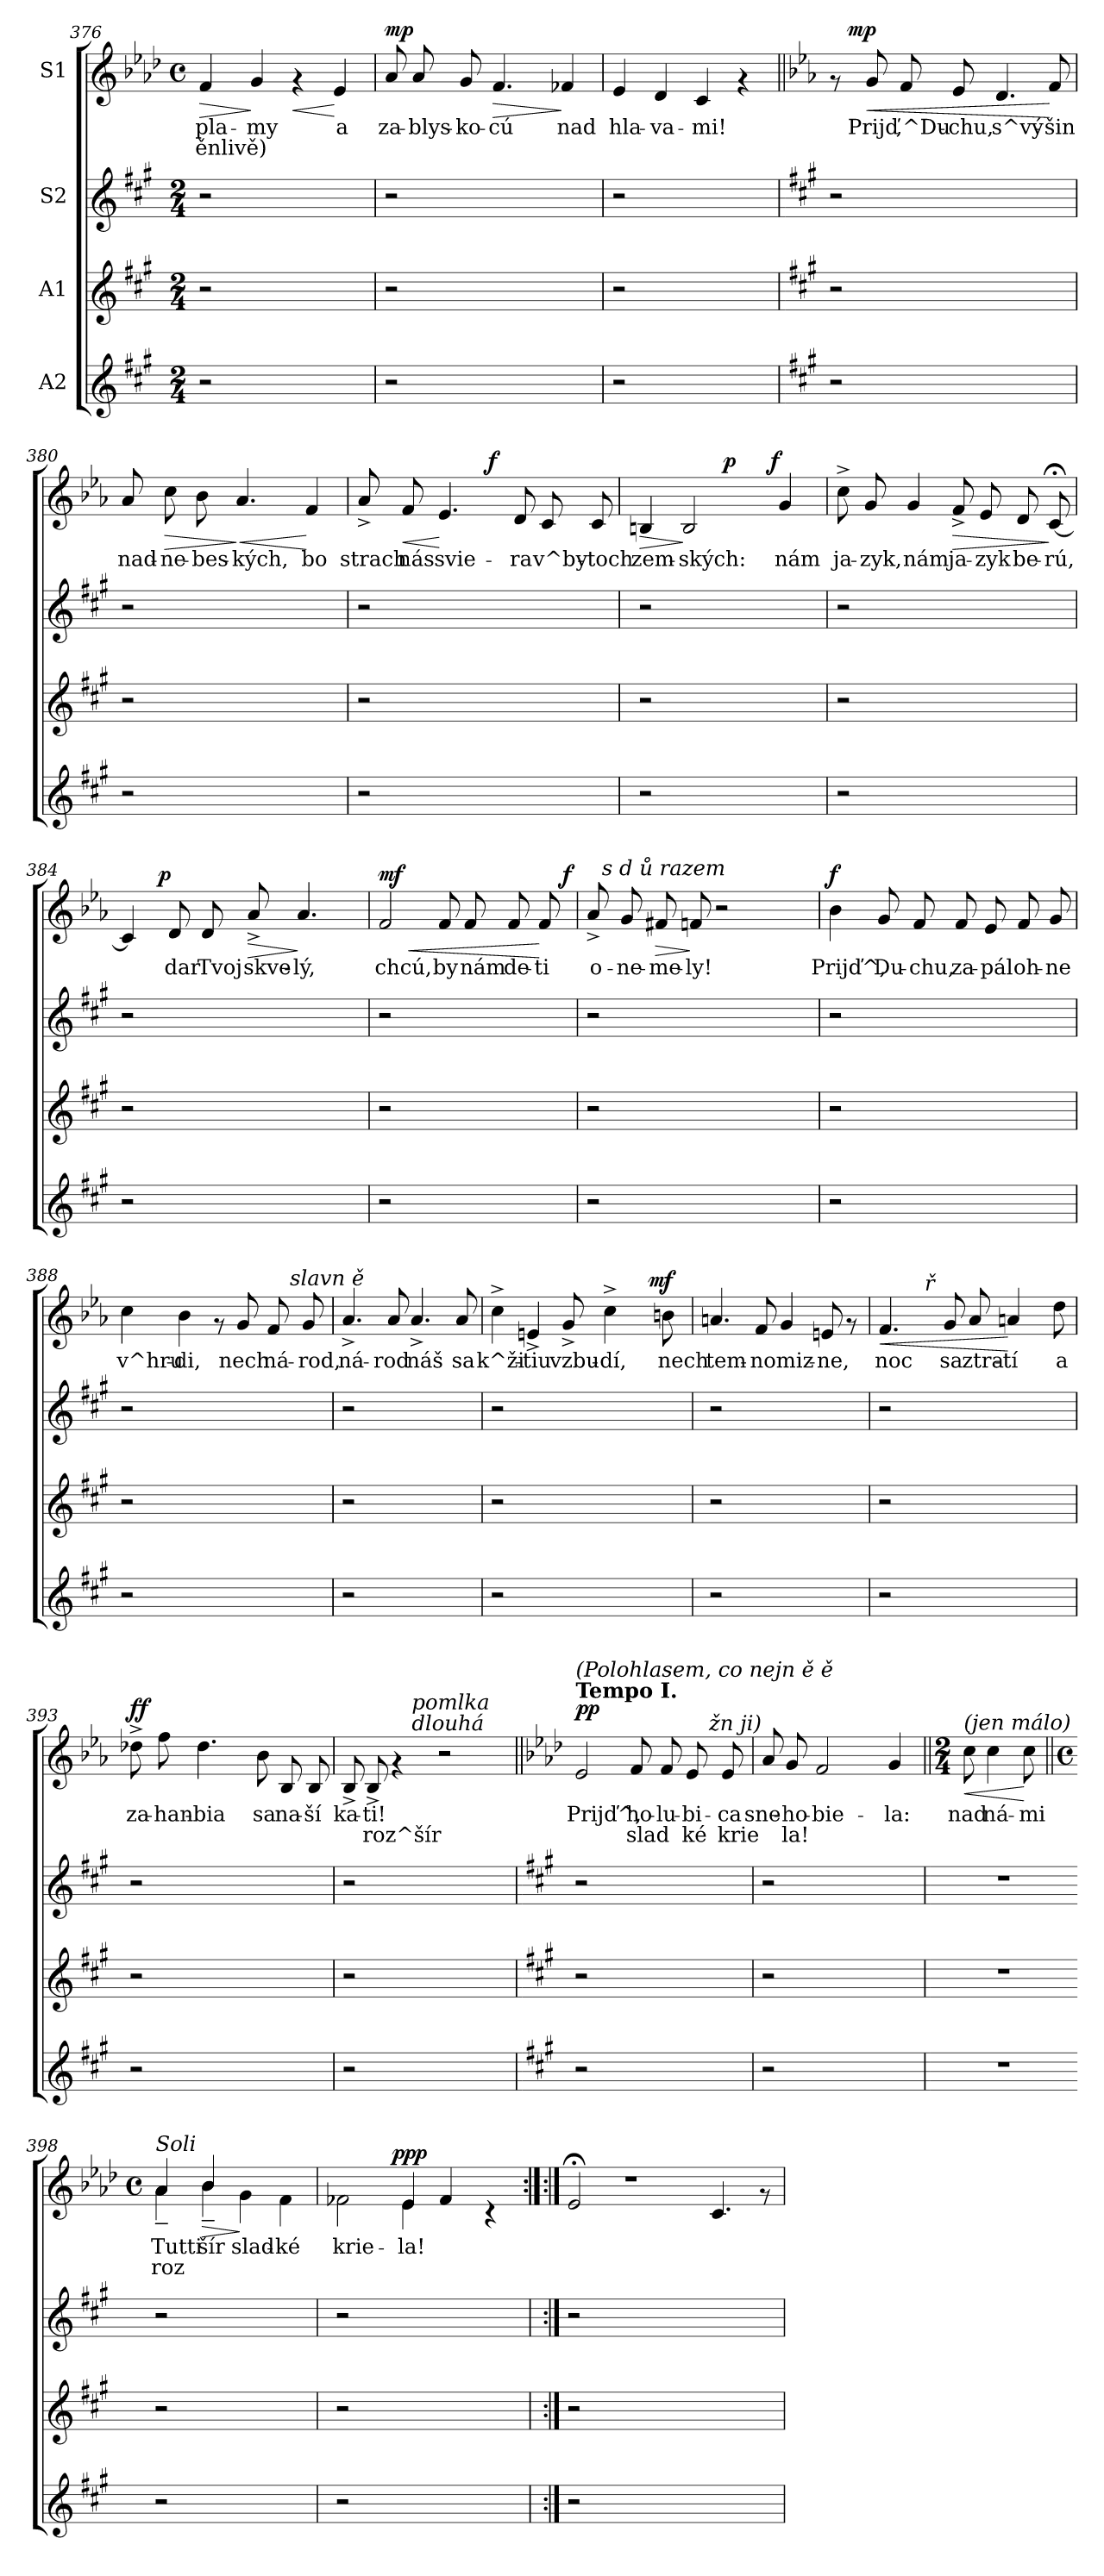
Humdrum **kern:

**kern	**kern	**kern	**kern	**text	**text	**dynam
*part4	*part3	*part2	*part1	*part1	*part1	*part1
*staff4	*staff3	*staff2	*staff1	*staff1	*staff1	*staff1
*I"A2	*I"A1	*I"S2	*I"S1	*	*	*
*clefG2	*clefG2	*clefG2	*clefG2	*	*	*
*k[f#c#g#]	*k[f#c#g#]	*k[f#c#g#]	*k[b-e-a-d-]	*	*	*
*A:	*A:	*A:	*A-:	*	*	*
*M2/4	*M2/4	*M2/4	*M4/4	*	*	*
*	*	*	*met(c)	*	*	*
=376	=376	=376	=376	=376	=376	=376
!	!	!	!	!LO:LY:b:cj	!LO:LY:b:cj	!LO:HP:b
2r	2r	2r	4f/	pla-	-ěnliv	>
!	!	!	!	!LO:LY:b:cj	!LO:LY:b:cj	!
.	.	.	4g/	my	ě)	]
!	!	!	!	!	!	!LO:HP:b
2ryy	2ryy	2ryy	4rf	.	.	<
!	!	!	!	!LO:LY:b:cj	!LO:LY:b:cj	!
.	.	.	4e-/	a	.	[
=377	=377	=377	=377	=377	=377	=377
!	!	!	!	!LO:LY:b:cj	!	!LO:DY:a
2r	2r	2r	8a-/	za-	.	mp
!	!	!	!	!LO:LY:b:cj	!	!
.	.	.	8a-/	-blys-	.	.
!	!	!	!	!LO:LY:b:cj	!	!
.	.	.	8g/	-ko-	.	.
!	!	!	!	!LO:LY:b:cj	!	!LO:HP:b
.	.	.	4.f/	-cú	.	>
2ryy	2ryy	2ryy	.	.	.	.
!	!	!	!	!LO:LY:b:cj	!	!
.	.	.	4f-X/	nad	.	]
!!LO:LB:g=z
=378	=378	=378	=378	=378	=378	=378
!	!	!	!	!LO:LY:b:cj	!	!
2r	2r	2r	4e-/	hla-	.	.
!	!	!	!	!LO:LY:b:cj	!	!
.	.	.	4d-/	-va-	.	.
!	!	!	!	!LO:LY:b:cj	!	!
2ryy	2ryy	2ryy	4c/	-mi!	.	.
.	.	.	4rf	.	.	.
=379	=379	=379	=379||	=379||	=379||	=379||
*	*	*	*k[b-e-a-]	*	*	*
*	*	*	*E-:	*	*	*
*	*	*	*^	*	*	*
2r	2r	2r	8rf	16ryy	.	.	.
!	!	!	!	!	!	!	!LO:DY:a
.	.	.	.	2...ryy	.	.	mp
!	!	!	!	!	!LO:LY:b:cj	!	!LO:HP:b
.	.	.	8g/	.	Prijď	.	<
!	!	!	!	!	!LO:LY:b:cj	!	!
.	.	.	8f/	.	,^Du-	.	.
!	!	!	!	!	!LO:LY:b:cj	!	!
.	.	.	8e-/	.	-chu,	.	.
!	!	!	!	!	!LO:LY:b:cj	!	!
2ryy	2ryy	2ryy	4.d/	.	s^vý-	.	.
!	!	!	!	!	!LO:LY:b:cj	!	!
.	.	.	8f/	.	-šin	.	[
=380	=380	=380	=380	=380	=380	=380	=380
!	!	!	!	!	!LO:LY:b:cj	!	!
*	*	*	*v	*v	*	*	*
2r	2r	2r	8a-/	nad-	.	.
!	!	!	!	!LO:LY:b:cj	!	!LO:HP:b
.	.	.	8cc\	-ne-	.	>
!	!	!	!	!LO:LY:b:cj	!	!
.	.	.	8b-\	-bes-	.	.
!	!	!	!	!LO:LY:b:cj	!	!LO:HP:n=1:b
.	.	.	4.a-/	-kých,	.	] <
2ryy	2ryy	2ryy	.	.	.	.
!	!	!	!	!LO:LY:b:cj	!	!
.	.	.	4f/	bo	.	[
!!LO:LB:g=z
=381	=381	=381	=381	=381	=381	=381
!	!	!	!	!LO:LY:b:cj	!	!
*	*	*	*^	*	*	*
2r	2r	2r	8a-^>/	2ryy	strach	.	.
!	!	!	!	!	!LO:LY:b:cj	!	!LO:HP:b
.	.	.	8f/	.	nás	.	<
!	!	!	!	!	!LO:LY:b:cj	!	!
.	.	.	4.e-/	.	svie-	.	[
2ryy	2ryy	2ryy	.	64ryy	.	.	.
!	!	!	!	!	!	!	!LO:DY:a
.	.	.	.	4ryy	.	.	f
!	!	!	!	!	!LO:LY:b:cj	!	!
.	.	.	8d/	.	-ra	.	.
!	!	!	!	!	!LO:LY:b:cj	!	!
.	.	.	8c/	.	v^by-	.	.
.	.	.	.	8...ryy	.	.	.
!	!	!	!	!	!LO:LY:b:cj	!	!
.	.	.	8c/	.	-toch	.	.
=382	=382	=382	=382	=382	=382	=382	=382
!	!	!	!	!	!LO:LY:b:cj	!	!LO:HP:b
*	*	*	*	*^	*	*	*
2r	2r	2r	4Bn/	4ryy	2ryy	zem-	.	>
!	!	!	!	!	!	!LO:LY:b:cj	!	!
.	.	.	2B/	8...ryy	.	-ských:	.	]
!	!	!	!	!	!	!	!	!LO:DY:a
.	.	.	.	2ryy	.	.	.	p
2ryy	2ryy	2ryy	.	.	8...ryy	.	.	.
!	!	!	!	!	!	!	!	!LO:DY:a
.	.	.	.	.	4ryy	.	.	f
!	!	!	!	!	!	!LO:LY:b:cj	!	!
.	.	.	4g/	.	.	nám	.	.
.	.	.	.	64ryy	64ryy	.	.	.
=383	=383	=383	=383	=383	=383	=383	=383	=383
!	!	!	!	!	!	!LO:LY:b:cj	!	!
*	*	*	*v	*v	*v	*	*	*
2r	2r	2r	8cc^>\	ja-	.	.
!	!	!	!	!LO:LY:b:cj	!	!
.	.	.	8g/	-zyk,	.	.
!	!	!	!	!LO:LY:b:cj	!	!
.	.	.	4g/	nám	.	.
!	!	!	!	!LO:LY:b:cj	!	!LO:HP:b
2ryy	2ryy	2ryy	8f^>/	ja-	.	>
!	!	!	!	!LO:LY:b:cj	!	!
.	.	.	8e-/	-zyk	.	.
!	!	!	!	!LO:LY:b:cj	!	!
.	.	.	8d/	be-	.	.
!	!	!	!	!LO:LY:b:cj	!	!
.	.	.	[<8c;</	-rú,	.	]
!!LO:PB:g=z
=384	=384	=384	=384	=384	=384	=384
!	!	!	!	!LO:LY:b:cj	!	!
*	*	*	*^	*	*	*
2r	2r	2r	4c/]	8..ryy	.	.	.
!	!	!	!	!	!	!	!LO:DY:a
.	.	.	.	2ryy	.	.	p
!	!	!	!	!	!LO:LY:b:cj	!	!
.	.	.	8d/	.	dar	.	.
!	!	!	!	!	!LO:LY:b:cj	!	!
.	.	.	8d/	.	Tvoj	.	.
!	!	!	!	!	!LO:LY:b:cj	!	!LO:HP:b
2ryy	2ryy	2ryy	8a-^>/	.	skve-	.	>
!	!	!	!	!	!LO:LY:b:cj	!	!
.	.	.	4.a-/	.	-lý,	.	]
.	.	.	.	4ryy	.	.	.
.	.	.	.	32ryy	.	.	.
=385	=385	=385	=385	=385	=385	=385	=385
!	!	!	!	!	!LO:LY:b:cj	!	!LO:HP:b
!	!	!	!	!	!	!	!LO:DY:n=1:a
2r	2r	2r	2f/	2ryy	chcú,	.	< mf
!	!	!	!	!	!LO:LY:b:cj	!	!
2ryy	2ryy	2ryy	8f/	4ryy	by	.	.
!	!	!	!	!	!LO:LY:b:cj	!	!
.	.	.	8f/	.	nám	.	.
!	!	!	!	!	!LO:LY:b:cj	!	!
.	.	.	8f/	8ryy	de-	.	.
!	!	!	!	!	!LO:LY:b:cj	!	!
.	.	.	8f/	16ryy	-ti	.	[
.	.	.	.	64ryy	.	.	.
!	!	!	!	!	!	!	!LO:DY:n=2:a
.	.	.	.	32.ryy	.	.	f
=386	=386	=386	=386	=386	=386	=386	=386
!	!	!	!	!	!LO:LY:b:cj	!	!
2r	2r	2r	8a-^>/	32.ryy	o-	.	.
!	!	!	!	!LO:TX:a:i:t=s d ů razem	!	!	!
.	.	.	.	2ryy	.	.	.
!	!	!	!	!	!LO:LY:b:cj	!	!
.	.	.	8g/	.	-ne-	.	.
!	!	!	!	!	!LO:LY:b:cj	!	!LO:HP:b
.	.	.	8f#X/	.	-me-	.	>
!	!	!	!	!	!LO:LY:b:cj	!	!
.	.	.	8fn/	.	-ly!	.	]
2ryy	2ryy	2ryy	2r	.	.	.	.
.	.	.	.	4ryy	.	.	.
.	.	.	.	8ryy	.	.	.
.	.	.	.	16ryy	.	.	.
.	.	.	.	64ryy	.	.	.
!!LO:LB:g=z
=387	=387	=387	=387	=387	=387	=387	=387
!	!	!	!LO:TX:a:B:t=Plným hlasem	!	!	!	!
!	!	!	!	!	!LO:LY:b:cj	!	!LO:DY:a
*	*	*	*v	*v	*	*	*
2r	2r	2r	4b-\	Prijď^,	.	f
!	!	!	!	!LO:LY:b:cj	!	!
.	.	.	8g/	Du-	.	.
!	!	!	!	!LO:LY:b:cj	!	!
.	.	.	8f/	-chu,	.	.
!	!	!	!	!LO:LY:b:cj	!	!
2ryy	2ryy	2ryy	8f/	za-	.	.
!	!	!	!	!LO:LY:b:cj	!	!
.	.	.	8e-/	-pál	.	.
!	!	!	!	!LO:LY:b:cj	!	!
.	.	.	8f/	oh-	.	.
!	!	!	!	!LO:LY:b:cj	!	!
.	.	.	8g/	-ne	.	.
=388	=388	=388	=388	=388	=388	=388
!	!	!	!	!LO:LY:b:cj	!	!
*	*	*	*^	*	*	*
2r	2r	2r	4cc\	2ryy	v^hru-	.	.
!	!	!	!	!	!LO:LY:b:cj	!	!
.	.	.	4b-\	.	-di,	.	.
2ryy	2ryy	2ryy	8rf	4ryy	.	.	.
!	!	!	!	!	!LO:LY:b:cj	!	!
.	.	.	8g/	.	nech	.	.
!	!	!	!	!	!LO:LY:b:cj	!	!
.	.	.	8f/	16ryy	ná-	.	.
.	.	.	.	64ryy	.	.	.
!	!	!	!	!LO:TX:a:i:t=slavn ě	!	!	!
.	.	.	.	8ryy	.	.	.
!	!	!	!	!	!LO:LY:b:cj	!	!
.	.	.	8g/	.	-rod,	.	.
.	.	.	.	32.ryy	.	.	.
=389	=389	=389	=389	=389	=389	=389	=389
!	!	!	!	!	!LO:LY:b:cj	!	!
*	*	*	*v	*v	*	*	*
2r	2r	2r	4.a-^>/	ná-	.	.
!	!	!	!	!LO:LY:b:cj	!	!
.	.	.	8a-/	-rod	.	.
!	!	!	!	!LO:LY:b:cj	!	!
2ryy	2ryy	2ryy	4.a-^>/	náš	.	.
!	!	!	!	!LO:LY:b:cj	!	!
.	.	.	8a-/	sa	.	.
!!LO:LB:g=z
=390	=390	=390	=390	=390	=390	=390
!	!	!	!	!LO:LY:b:cj	!	!
*	*	*	*^	*	*	*
2r	2r	2r	4cc^>\	2ryy	k^ži-	.	.
!	!	!	!	!	!LO:LY:b:cj	!	!
.	.	.	4en^>/	.	-tiu	.	.
!	!	!	!	!	!LO:LY:b:cj	!	!
2ryy	2ryy	2ryy	8g^>/	4ryy	vzbu-	.	.
!	!	!	!	!	!LO:LY:b:cj	!	!
.	.	.	4cc^>\	.	-dí,	.	.
.	.	.	.	16ryy	.	.	.
.	.	.	.	64ryy	.	.	.
!	!	!	!	!	!	!	!LO:DY:a
.	.	.	.	8ryy	.	.	mf
!	!	!	!	!	!LO:LY:b:cj	!	!
.	.	.	8bn\	.	nech	.	.
.	.	.	.	32.ryy	.	.	.
=391	=391	=391	=391	=391	=391	=391	=391
!	!	!	!	!	!LO:LY:b:cj	!	!
*	*	*	*v	*v	*	*	*
2r	2r	2r	4.an/	tem-	.	.
!	!	!	!	!LO:LY:b:cj	!	!
.	.	.	8f/	-no	.	.
!	!	!	!	!LO:LY:b:cj	!	!
2ryy	2ryy	2ryy	4g/	miz-	.	.
!	!	!	!	!LO:LY:b:cj	!	!
.	.	.	8en/	-ne,	.	.
.	.	.	8rf	.	.	.
=392	=392	=392	=392	=392	=392	=392
!	!	!	!LO:TX:a:i:t=rozši .	!	!	!
!	!	!	!	!LO:LY:b:cj	!	!LO:HP:b
*	*	*	*^	*	*	*
2r	2r	2r	4.f/	4ryy	noc	.	<
.	.	.	.	32ryy	.	.	.
!	!	!	!	!LO:TX:a:i:t=ř	!	!	!
.	.	.	.	2ryy	.	.	.
!	!	!	!	!	!LO:LY:b:cj	!	!
.	.	.	8g/	.	sa	.	.
!	!	!	!	!	!LO:LY:b:cj	!	!
2ryy	2ryy	2ryy	8a-/	.	ztra-	.	.
!	!	!	!	!	!LO:LY:b:cj	!	!
.	.	.	4an/	.	-tí	.	[
.	.	.	.	8..ryy	.	.	.
!	!	!	!	!	!LO:LY:b:cj	!	!
.	.	.	8dd\	.	a	.	.
=393	=393	=393	=393	=393	=393	=393	=393
!	!	!	!LO:TX:a:i:t=široce	!	!	!	!
!	!	!	!	!	!LO:LY:b:cj	!	!LO:DY:a
*	*	*	*v	*v	*	*	*
2r	2r	2r	8dd-X^>\	za-	.	ff
!	!	!	!	!LO:LY:b:cj	!	!
.	.	.	8ff\	-han-	.	.
!	!	!	!	!LO:LY:b:cj	!	!
.	.	.	4.dd-\	-bia	.	.
2ryy	2ryy	2ryy	.	.	.	.
!	!	!	!	!LO:LY:b:cj	!	!
.	.	.	8b-\	sa	.	.
!	!	!	!	!LO:LY:b:cj	!	!
.	.	.	8B-/	na-	.	.
!	!	!	!	!LO:LY:b:cj	!	!
.	.	.	8B-/	-ší	.	.
!!LO:LB:g=z
=394	=394	=394	=394	=394	=394	=394
!	!	!	!LO:TX:a:i:t=(prudce)	!	!	!
!	!	!	!	!LO:LY:b:cj	!LO:LY:b:cj	!
*	*	*	*^	*	*	*
2r	2r	2r	8B-^>/	4ryy	ka-	-	.
!	!	!	!	!	!LO:LY:b:cj	!LO:LY:b:cj	!
.	.	.	8B-^>/	.	ti!	roz^šír-	.
.	.	.	4rf	16.ryy	.	.	.
!	!	!	!	!LO:TX:a:i:t=dlouhá	!	!	!
!	!	!	!	!LO:TX:a:i:t=pomlka	!	!	!
.	.	.	.	2ryy	.	.	.
2ryy	2ryy	2ryy	2r	.	.	.	.
.	.	.	.	8ryy	.	.	.
.	.	.	.	32ryy	.	.	.
=395	=395	=395	=395||	=395||	=395||	=395||	=395||
*	*	*	*k[b-e-a-d-]	*	*	*	*
*	*	*	*A-:	*	*	*	*
!	!	!	!LO:TX:a:B:t=Tempo I.	!	!	!	!
!	!	!	!LO:TX:a:i:t=(Polohlasem, co nejn ě ě	!	!	!	!
!	!	!	!	!	!LO:LY:b:cj	!LO:LY:b:cj	!LO:DY:a
2r	2r	2r	2e-/	2ryy	-Prijď^,	-	pp
!	!	!	!	!	!LO:LY:b:cj	!LO:LY:b:cj	!
2ryy	2ryy	2ryy	8f/	4ryy	-ho-	-slad-	.
!	!	!	!	!	!LO:LY:b:cj	!LO:LY:b:cj	!
.	.	.	8f/	.	-lu-	--	.
!	!	!	!	!	!LO:LY:b:cj	!LO:LY:b:cj	!
.	.	.	8e-/	16ryy	-bi-	-ké	.
.	.	.	.	64ryy	.	.	.
!	!	!	!	!LO:TX:a:i:t=žn ji)	!	!	!
.	.	.	.	8ryy	.	.	.
!	!	!	!	!	!LO:LY:b:cj	!LO:LY:b:cj	!
.	.	.	8e-/	.	ca	krie-	.
.	.	.	.	32.ryy	.	.	.
=396	=396	=396	=396	=396	=396	=396	=396
!	!	!	!	!	!LO:LY:b:cj	!LO:LY:b:cj	!
*	*	*	*v	*v	*	*	*
2r	2r	2r	8a-/	-sne-	--	.
!	!	!	!	!LO:LY:b:cj	!LO:LY:b:cj	!
.	.	.	8g/	-ho-	-la!	.
!	!	!	!	!LO:LY:b:cj	!LO:LY:b:cj	!
.	.	.	2f/	bie-	-	.
2ryy	2ryy	2ryy	.	.	.	.
!	!	!	!	!LO:LY:b:cj	!LO:LY:b:cj	!
.	.	.	4g/	la:	.	.
=397	=397	=397	=397||	=397||	=397||	=397||
*	*	*	*M2/4	*	*	*
!	!	!	!LO:TX:a:i:t=(jen málo)	!	!	!
!	!	!	!	!LO:LY:b:cj	!	!LO:HP:b
2r	2r	2r	8cc\	nad	.	<
!	!	!	!	!LO:LY:b:cj	!	!
.	.	.	4cc\	ná-	.	.
!	!	!	!	!LO:LY:b:cj	!	!
.	.	.	8cc\	-mi	.	[
!!LO:LB:g=z
=398	=398	=398	=398||	=398||	=398||	=398||
*	*	*	*M4/4	*	*	*
*	*	*	*met(c)	*	*	*
*	*	*	*^	*	*	*
!	!	!	!LO:TX:a:i:t=Soli	!	!	!	!
!	!	!	!	!	!LO:LY:b:cj	!LO:LY:b:cj	!
2r	2r	2r	4a-/	4a-~>\	Tutti	roz-	.
!	!	!	!	!	!LO:LY:b:cj	!LO:LY:b:cj	!LO:HP:b
.	.	.	4b-/	4b-~>\	-šír	-	>
!	!	!	!	!	!LO:LY:b:cj	!LO:LY:b:cj	!
2ryy	2ryy	2ryy	4g\	2ryy	-slad-	--	]
!	!	!	!	!	!LO:LY:b:cj	!LO:LY:b:cj	!
.	.	.	4f\	.	-ké	-	.
*	*	*	*v	*v	*	*	*
=399	=399	=399	=399	=399	=399	=399
!	!	!	!	!LO:LY:b:cj	!	!
*	*	*	*^	*	*	*
*	*	*	*	*^	*	*	*
2r	2r	2r	2f-X\	2ryy	4...ryy	-krie-	.	.
!	!	!	!	!	!	!	!	!LO:DY:a
.	.	.	.	.	2ryy	.	.	ppp
!	!	!	!	!	!	!LO:LY:b:cj	!	!
2.ryy	2.ryy	2.ryy	4e-/	4e-\	.	-la!-	.	.
.	.	.	4f-/	2ryy	.	.	.	.
.	.	.	.	.	4ryy	.	.	.
.	.	.	4rB	.	.	.	.	.
.	.	.	.	.	32ryy	.	.	.
=400	=400	=400	=400:|!	=400:|!	=400:|!	=400:|!	=400:|!	=400:|!
!	!	!	!	!	!	!LO:LY:b:cj	!	!
*	*	*	*v	*v	*v	*	*	*
2r	2r	2r	2e-;</	--	.	.
1.ryy	1.ryy	1.ryy	1r	.	.	.
!	!	!	!	!LO:LY:b:cj	!	!
.	.	.	4.c/	--	.	.
.	.	.	8rf	.	.	.
=	=	=	=!	=!	=!	=!
*-	*-	*-	*-	*-	*-	*-
